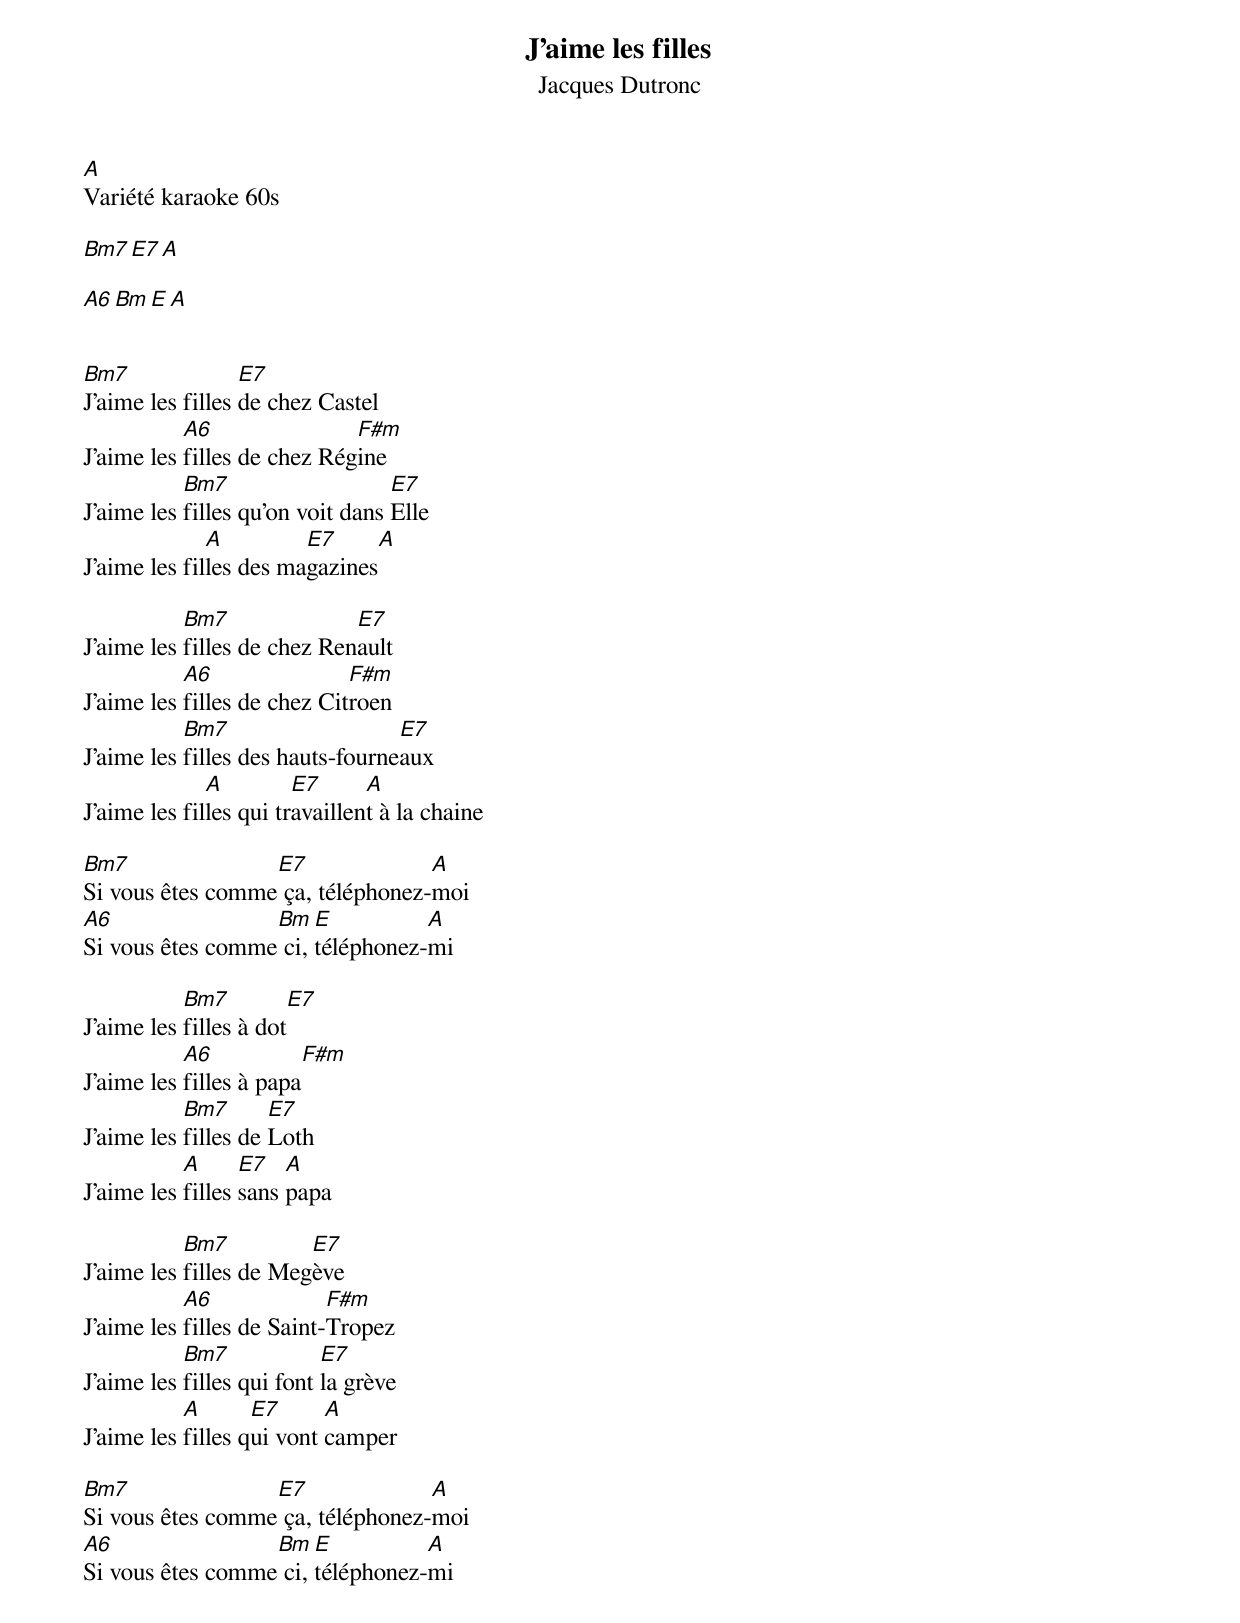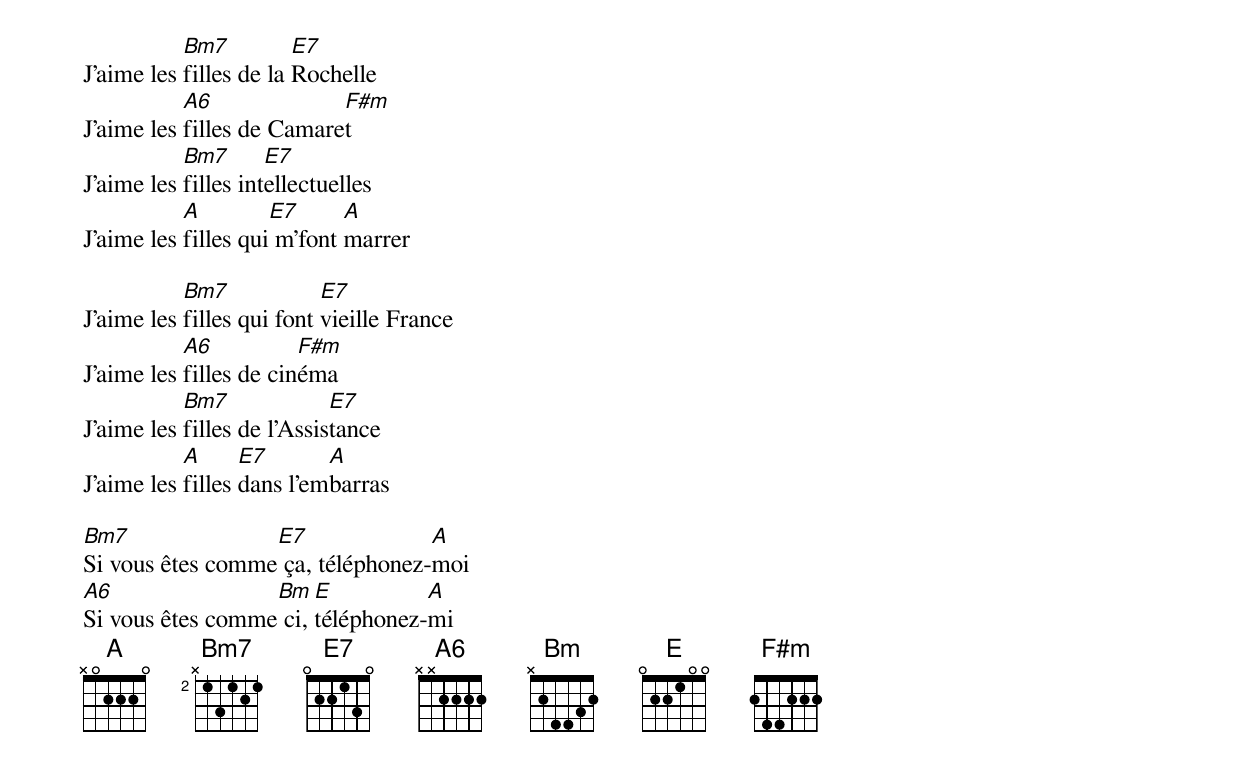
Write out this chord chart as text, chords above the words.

J'aime les filles
Jacques Dutronc
A
Variété karaoke 60s

Bm7 E7 A

A6  Bm E A


Bm7               E7
J'aime les filles de chez Castel
           A6                F#m
J'aime les filles de chez Régine
           Bm7                    E7
J'aime les filles qu'on voit dans Elle
              A         E7      A
J'aime les filles des magazines

           Bm7               E7
J'aime les filles de chez Renault
           A6                F#m
J'aime les filles de chez Citroen
           Bm7                    E7
J'aime les filles des hauts-fourneaux
              A         E7      A
J'aime les filles qui travaillent à la chaine

Bm7               E7              A
Si vous êtes comme ça, téléphonez-moi
A6                Bm   E          A
Si vous êtes comme ci, téléphonez-mi

           Bm7             E7
J'aime les filles à dot
           A6              F#m
J'aime les filles à papa
           Bm7       E7
J'aime les filles de Loth
           A      E7   A
J'aime les filles sans papa

           Bm7          E7
J'aime les filles de Megève
           A6              F#m
J'aime les filles de Saint-Tropez
           Bm7             E7
J'aime les filles qui font la grève
           A       E7      A
J'aime les filles qui vont camper

Bm7               E7              A
Si vous êtes comme ça, téléphonez-moi
A6                Bm   E          A
Si vous êtes comme ci, téléphonez-mi

           Bm7          E7
J'aime les filles de la Rochelle
           A6              F#m
J'aime les filles de Camaret
           Bm7       E7
J'aime les filles intellectuelles
           A         E7      A
J'aime les filles qui m'font marrer

           Bm7             E7
J'aime les filles qui font vieille France
           A6           F#m
J'aime les filles de cinéma
           Bm7              E7
J'aime les filles de l'Assistance
           A      E7       A
J'aime les filles dans l'embarras

Bm7               E7              A
Si vous êtes comme ça, téléphonez-moi
A6                Bm   E          A
Si vous êtes comme ci, téléphonez-mi
